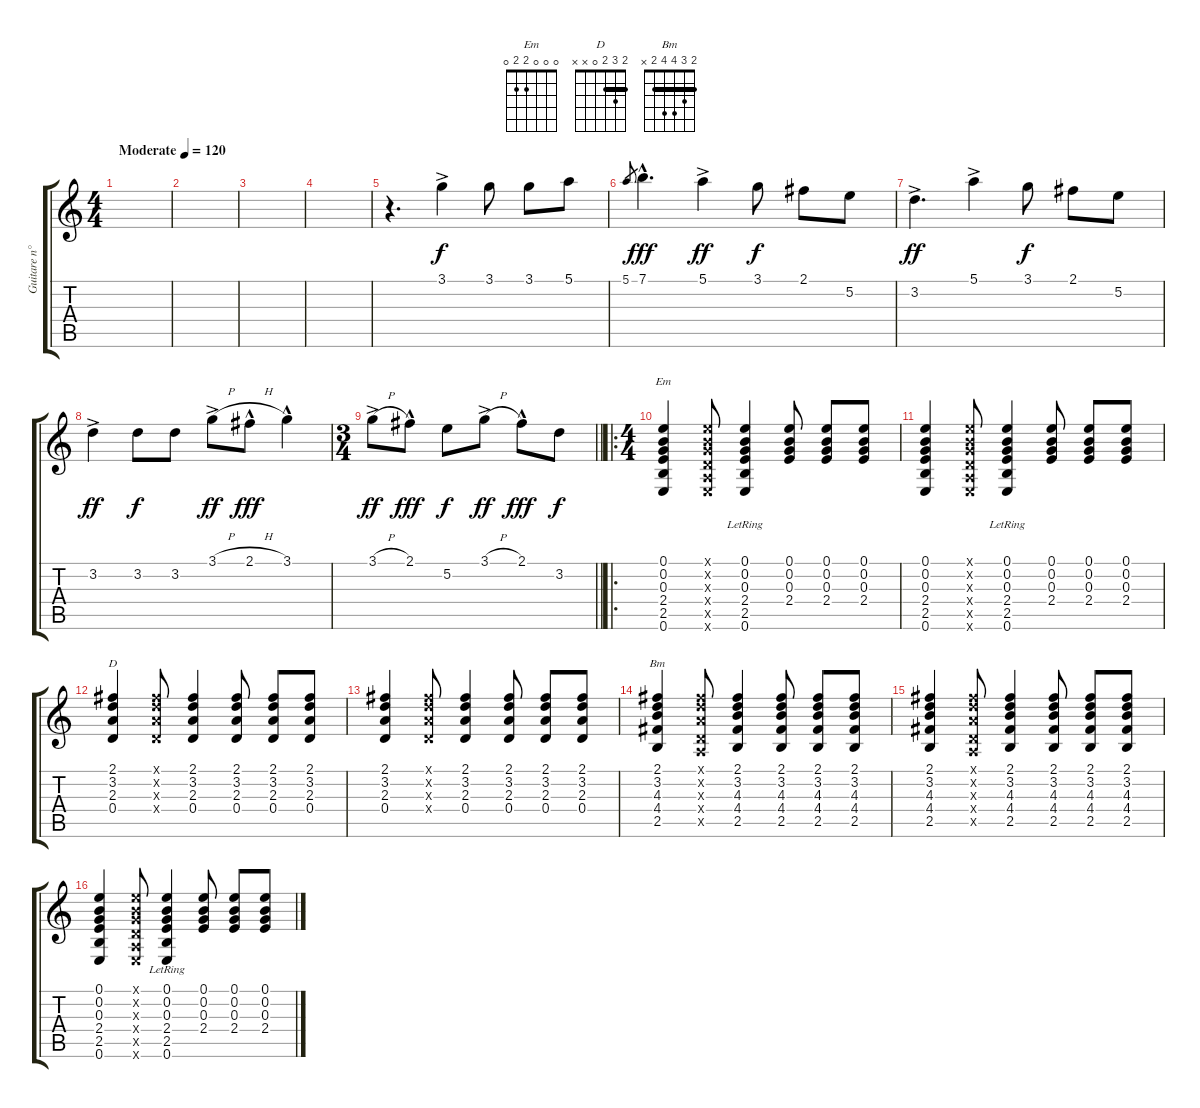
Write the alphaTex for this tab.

\track ("Guitare n°1" "Guitare n°") {instrument acousticguitarnylon}
\staff {score tabs}
\tuning (E4 B3 G3 D3 A2 E2) {hide}
\chord ("Em" 0 0 0 2 2 0)
\chord ("D" 2 3 2 0 x x) {barre 2}
\chord ("Bm" 2 3 4 4 2 x) {barre 2}
\ts (4 4)
\tempo (120 "Moderate")
\clef g2
\ks c
|
|
|
|
r.4{d} 3.1{ac}.4 3.1.8{dy f} 3.1.8 5.1.8 |
5.1.8{gr} 7.1{hac}.4{d dy fff} 5.1{ac}.4{dy ff} 3.1.8{dy f} 2.1.8 5.2.8 |
3.2{ac}.4{d dy ff} 5.1{ac}.4 3.1.8{dy f} 2.1.8 5.2.8 |
3.2{ac}.4{dy ff} 3.2.8{dy f} 3.2.8 3.1{h ac}.8{dy ff} 2.1{h hac}.8{dy fff} 3.1{hac}.4 |
\ts (3 4)
\barLineRight lightlight
3.1{h ac}.8{dy ff} 2.1{hac}.8{dy fff} 5.2.8{dy f} 3.1{h ac}.8{dy ff} 2.1{hac}.8{dy fff} 3.2.8{dy f} |
\ro
\ts (4 4)
(0.1 0.2 0.3 2.4 2.5 0.6).4{ch "Em" volume 4} (0.1{x} 0.2{x} 0.3{x} 0.4{x} 0.5{x} 0.6{x}).8 (0.1 0.2 0.3 2.4 2.5 0.6{lr}).4 (0.1 0.2 0.3 2.4).8 (0.1 0.2 0.3 2.4).8 (0.1 0.2 0.3 2.4).8 |
(0.1 0.2 0.3 2.4 2.5 0.6).4 (0.1{x} 0.2{x} 0.3{x} 0.4{x} 0.5{x} 0.6{x}).8 (0.1 0.2 0.3 2.4 2.5 0.6{lr}).4 (0.1 0.2 0.3 2.4).8 (0.1 0.2 0.3 2.4).8 (0.1 0.2 0.3 2.4).8 |
(2.1 3.2 2.3 0.4).4{ch "D"} (2.1{x} 3.2{x} 2.3{x} 0.4{x}).8 (2.1 3.2 2.3 0.4).4 (2.1 3.2 2.3 0.4).8 (2.1 3.2 2.3 0.4).8 (2.1 3.2 2.3 0.4).8 |
(2.1 3.2 2.3 0.4).4 (2.1{x} 3.2{x} 2.3{x} 0.4{x}).8 (2.1 3.2 2.3 0.4).4 (2.1 3.2 2.3 0.4).8 (2.1 3.2 2.3 0.4).8 (2.1 3.2 2.3 0.4).8 |
(2.1 3.2 4.3 4.4 2.5).4{ch "Bm"} (2.1{x} 3.2{x} 2.3{x} 0.4{x} 0.5{x}).8 (2.1 3.2 4.3 4.4 2.5).4 (2.1 3.2 4.3 4.4 2.5).8 (2.1 3.2 4.3 4.4 2.5).8 (2.1 3.2 4.3 4.4 2.5).8 |
(2.1 3.2 4.3 4.4 2.5).4 (2.1{x} 3.2{x} 2.3{x} 0.4{x} 0.5{x}).8 (2.1 3.2 4.3 4.4 2.5).4 (2.1 3.2 4.3 4.4 2.5).8 (2.1 3.2 4.3 4.4 2.5).8 (2.1 3.2 4.3 4.4 2.5).8 |
(0.1 0.2 0.3 2.4 2.5 0.6).4 (0.1{x} 0.2{x} 0.3{x} 0.4{x} 0.5{x} 0.6{x}).8 (0.1 0.2 0.3 2.4 2.5 0.6{lr}).4 (0.1 0.2 0.3 2.4).8 (0.1 0.2 0.3 2.4).8 (0.1 0.2 0.3 2.4).8
